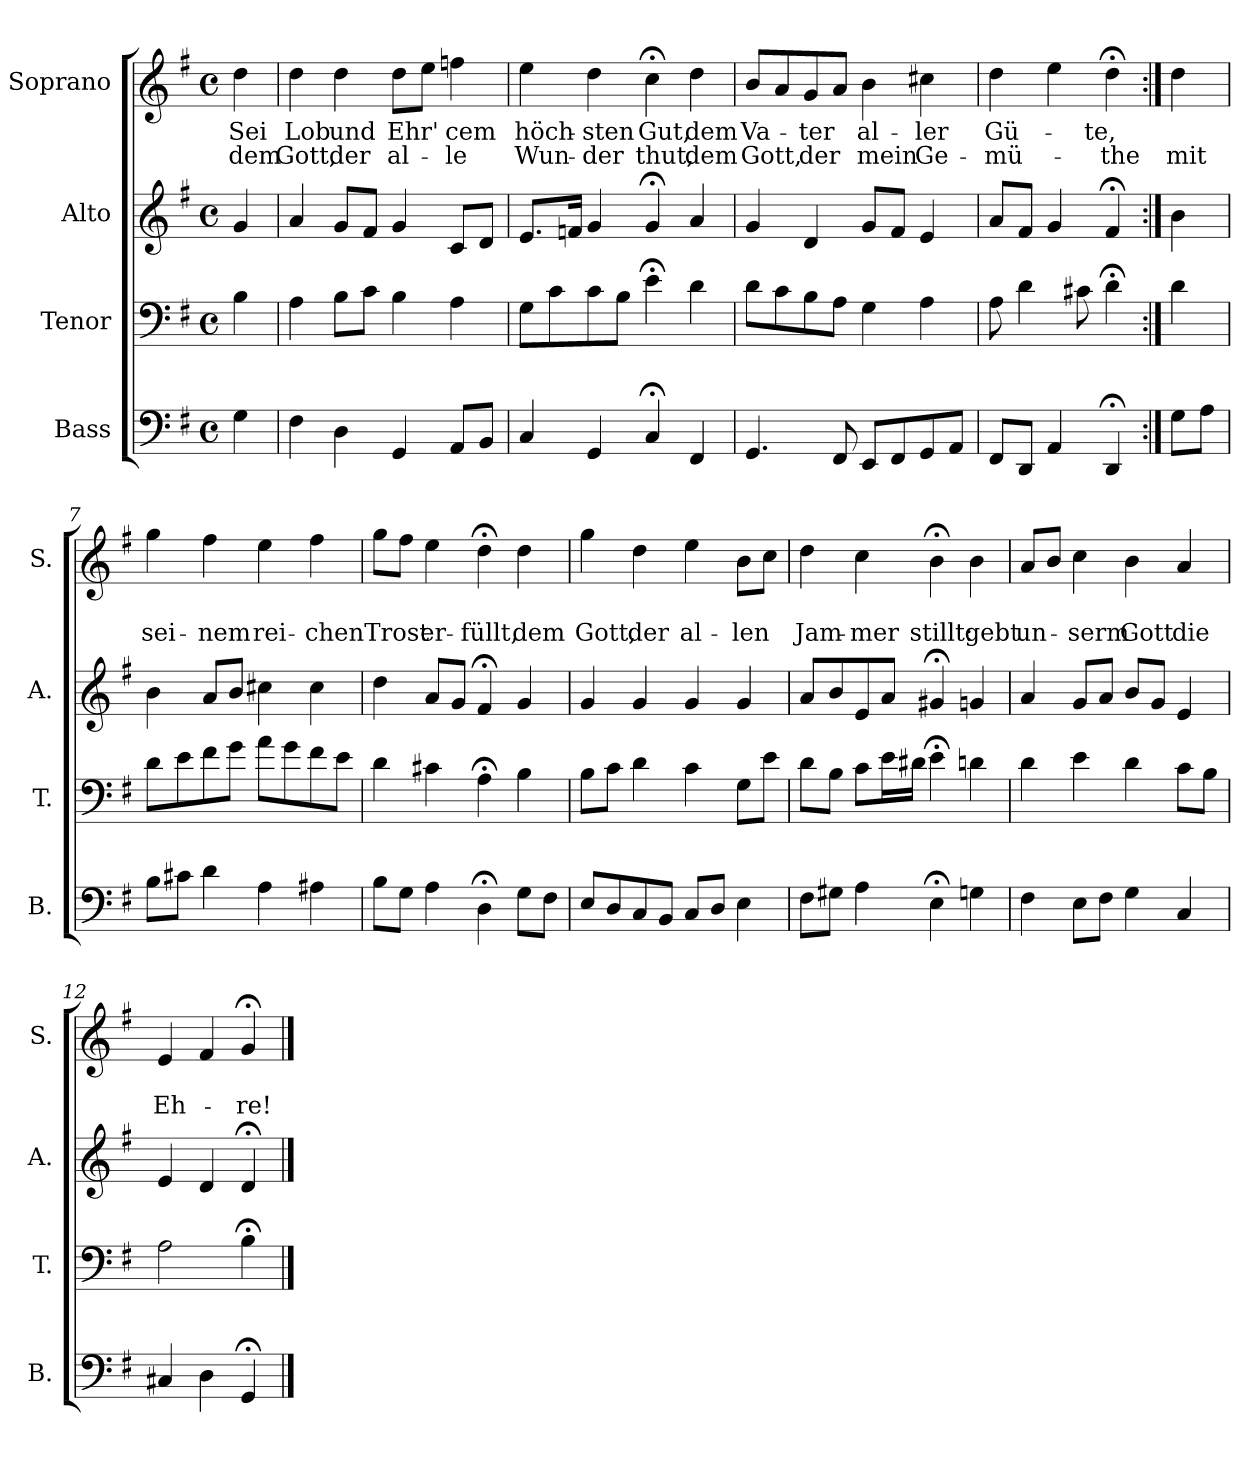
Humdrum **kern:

**kern	**kern	**kern	**kern	**text	**text
*part4	*part3	*part2	*part1	*part1	*part1
*staff4	*staff3	*staff2	*staff1	*staff1	*staff1
*I"Bass	*I"Tenor	*I"Alto	*I"Soprano	*	*
*I'B.	*I'T.	*I'A.	*I'S.	*	*
*clefF4	*clefF4	*clefG2	*clefG2	*	*
*k[f#]	*k[f#]	*k[f#]	*k[f#]	*	*
*G:	*G:	*G:	*G:	*	*
*M4/4	*M4/4	*M4/4	*M4/4	*	*
*met(c)	*met(c)	*met(c)	*met(c)	*	*
=1	=1	=1	=1	=1	=1
!	!	!	!	!LO:LY:b	!LO:LY:b
4G\	4B\	4g/	4dd\	Sei	dem
=2	=2	=2	=2	=2	=2
!	!	!	!	!LO:LY:b	!LO:LY:b
4F#\	4A\	4a/	4dd\	Lob	Gott,
!	!	!	!	!LO:LY:b	!LO:LY:b
4D\	8B\L	8g/L	4dd\	und	der
.	8c\J	8f#/J	.	.	.
!	!	!	!	!LO:LY:b	!LO:LY:b
4GG/	4B\	4g/	8dd\L	Ehr'	al-
.	.	.	8ee\J	.	.
!	!	!	!	!LO:LY:b	!LO:LY:b
8AA/L	4A\	8c/L	4ffn\	cem	-le
8BB/J	.	8d/J	.	.	.
=3	=3	=3	=3	=3	=3
!	!	!	!	!LO:LY:b	!LO:LY:b
4C/	8G\L	8.e/L	4ee\	höch-	Wun-
.	8c\	.	.	.	.
.	.	16fn/Jk	.	.	.
!	!	!	!	!LO:LY:b	!LO:LY:b
4GG/	8c\	4g/	4dd\	-sten	-der
.	8B\J	.	.	.	.
!	!	!	!	!LO:LY:b	!LO:LY:b
4C;</	4e;<\	4g;</	4cc;<\	Gut,	thut,
!	!	!	!	!LO:LY:b	!LO:LY:b
4FF#/	4d\	4a/	4dd\	dem	dem
=4	=4	=4	=4	=4	=4
!	!	!	!	!LO:LY:b	!LO:LY:b
4.GG/	8d\L	4g/	8b/L	Va-	Gott,
.	8c\	.	8a/	.	.
!	!	!	!	!LO:LY:b	!LO:LY:b
.	8B\	4d/	8g/	-ter	der
8FF#/	8A\J	.	8a/J	.	.
!	!	!	!	!LO:LY:b	!LO:LY:b
8EE/L	4G\	8g/L	4b\	al-	mein
8FF#/	.	8f#/J	.	.	.
!	!	!	!	!LO:LY:b	!LO:LY:b
8GG/	4A\	4e/	4cc#X\	-ler	Ge-
8AA/J	.	.	.	.	.
=5	=5	=5	=5	=5	=5
!	!	!	!	!LO:LY:b	!LO:LY:b
8FF#/L	8A\	8a/L	4dd\	Gü-	-mü-
8DD/J	4d\	8f#/J	.	.	.
4AA/	.	4g/	4ee\	.	.
.	8c#X\	.	.	.	.
!	!	!	!	!LO:LY:b	!LO:LY:b
4DD;</	4d;<\	4f#;</	4dd;<\	-te,	-the
!!LO:LB:g=z
=6:|!	=6:|!	=6:|!	=6:|!	=6:|!	=6:|!
!	!	!	!	!	!LO:LY:b
8G\L	4d\	4b\	4dd\	.	mit
8A\J	.	.	.	.	.
=7	=7	=7	=7	=7	=7
!	!	!	!	!	!LO:LY:b
8B\L	8d\L	4b\	4gg\	.	sei-
8c#X\J	8e\	.	.	.	.
!	!	!	!	!	!LO:LY:b
4d\	8f#\	8a/L	4ff#\	.	-nem
.	8g\J	8b/J	.	.	.
!	!	!	!	!	!LO:LY:b
4A\	8a\L	4cc#X\	4ee\	.	rei-
.	8g\	.	.	.	.
!	!	!	!	!	!LO:LY:b
4A#X\	8f#\	4cc#\	4ff#\	.	-chen
.	8e\J	.	.	.	.
=8	=8	=8	=8	=8	=8
!	!	!	!	!	!LO:LY:b
8B\L	4d\	4dd\	8gg\L	.	Trost
8G\J	.	.	8ff#\J	.	.
!	!	!	!	!	!LO:LY:b
4A\	4c#X\	8a/L	4ee\	.	er-
.	.	8g/J	.	.	.
!	!	!	!	!	!LO:LY:b
4D;<\	4A;<\	4f#;</	4dd;<\	.	-füllt,
!	!	!	!	!	!LO:LY:b
8G\L	4B\	4g/	4dd\	.	dem
8F#\J	.	.	.	.	.
=9	=9	=9	=9	=9	=9
!	!	!	!	!	!LO:LY:b
8E/L	8B\L	4g/	4gg\	.	Gott,
8D/	8c\J	.	.	.	.
!	!	!	!	!	!LO:LY:b
8C/	4d\	4g/	4dd\	.	der
8BB/J	.	.	.	.	.
!	!	!	!	!	!LO:LY:b
8C/L	4c\	4g/	4ee\	.	al-
8D/J	.	.	.	.	.
!	!	!	!	!	!LO:LY:b
4E\	8G\L	4g/	8b\L	.	-len
.	8e\J	.	8cc\J	.	.
!!LO:PB:g=z
=10	=10	=10	=10	=10	=10
!	!	!	!	!	!LO:LY:b
8F#\L	8d\L	8a/L	4dd\	.	Jam-
8G#X\J	8B\J	8b/	.	.	.
!	!	!	!	!	!LO:LY:b
4A\	8c\L	8e/	4cc\	.	-mer
.	16e\L	8a/J	.	.	.
.	16d#X\JJ	.	.	.	.
!	!	!	!	!	!LO:LY:b
4E;<\	4e;<\	4g#X;</	4b;<\	.	stillt:
!	!	!	!	!	!LO:LY:b
4Gn\	4dn\	4gn/	4b\	.	gebt
=11	=11	=11	=11	=11	=11
!	!	!	!	!	!LO:LY:b
4F#\	4d\	4a/	8a/L	.	un-
.	.	.	8b/J	.	.
!	!	!	!	!	!LO:LY:b
8E\L	4e\	8g/L	4cc\	.	-serm
8F#\J	.	8a/J	.	.	.
!	!	!	!	!	!LO:LY:b
4G\	4d\	8b/L	4b\	.	Gott
.	.	8g/J	.	.	.
!	!	!	!	!	!LO:LY:b
4C/	8c\L	4e/	4a/	.	die
.	8B\J	.	.	.	.
=12	=12	=12	=12	=12	=12
!	!	!	!	!	!LO:LY:b
4C#X/	2A\	4e/	4e/	.	Eh-
4D\	.	4d/	4f#/	.	.
!	!	!	!	!	!LO:LY:b
4GG;</	4B;<\	4d;</	4g;</	.	-re!
==	==	==	==	==	==
*-	*-	*-	*-	*-	*-
